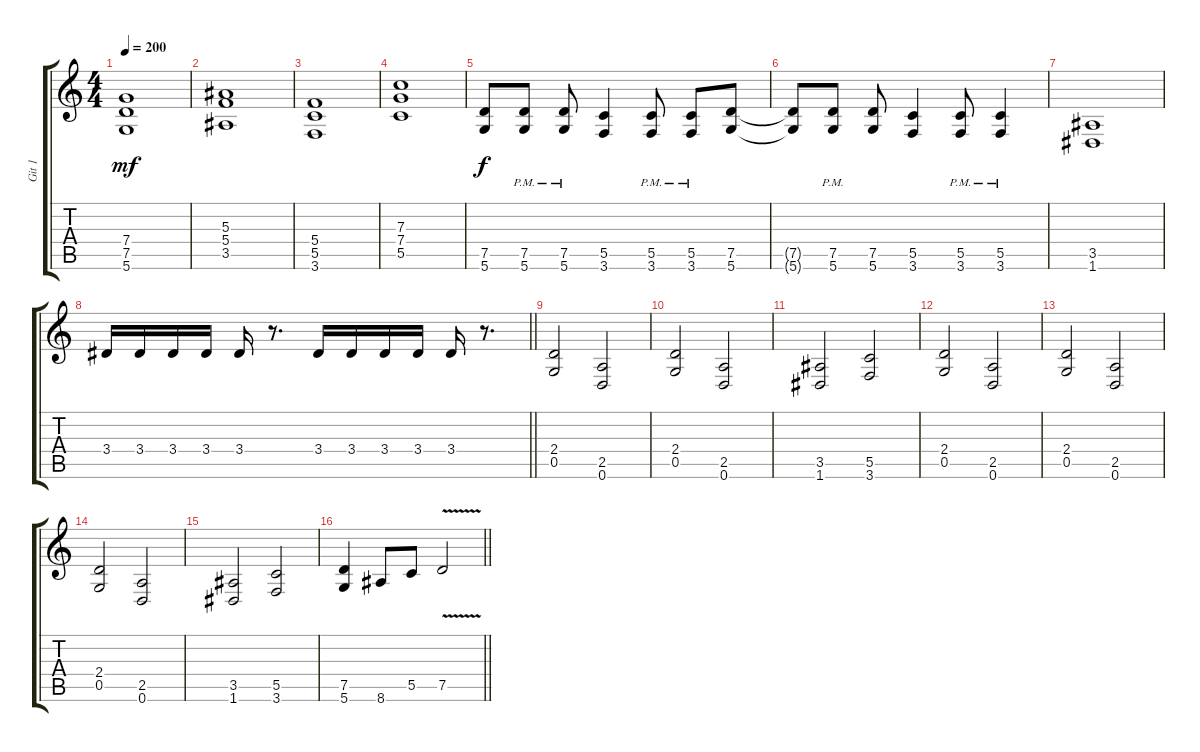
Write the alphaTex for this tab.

\track ("Git 1" "Git 1") {instrument overdrivenguitar}
\staff {score tabs}
\tuning (D4 A3 F3 C3 G2 D2) {hide}
\ts (4 4)
\tempo 200
\clef g2
\ks c
(7.4 7.5 5.6).1{dy mf} |
(5.3 5.4 3.5).1 |
(5.4 5.5 3.6).1 |
(7.3 7.4 5.5).1 |
(7.5 5.6).8{dy f} (7.5{pm} 5.6{pm}).8 (7.5{pm} 5.6{pm}).8 (5.5 3.6).4 (5.5{pm} 3.6{pm}).8 (5.5{pm} 3.6{pm}).8 (7.5 5.6).8 |
(7.5{t} 5.6{t}).8 (7.5{pm} 5.6{pm}).8 (7.5 5.6).8 (5.5 3.6).4 (5.5{pm} 3.6{pm}).8 (5.5{pm} 3.6{pm}).4 |
(3.5 1.6).1 |
\barLineRight lightlight
3.4.16 3.4.16 3.4.16 3.4.16 3.4.16 r.8{d} 3.4.16 3.4.16 3.4.16 3.4.16 3.4.16 r.8{d} |
(2.4 0.5).2 (2.5 0.6).2 |
(2.4 0.5).2 (2.5 0.6).2 |
(3.5 1.6).2 (5.5 3.6).2 |
(2.4 0.5).2 (2.5 0.6).2 |
(2.4 0.5).2 (2.5 0.6).2 |
(2.4 0.5).2 (2.5 0.6).2 |
(3.5 1.6).2 (5.5 3.6).2 |
\barLineRight lightlight
(7.5 5.6).4 8.6.8 5.5.8 7.5{v}.2
